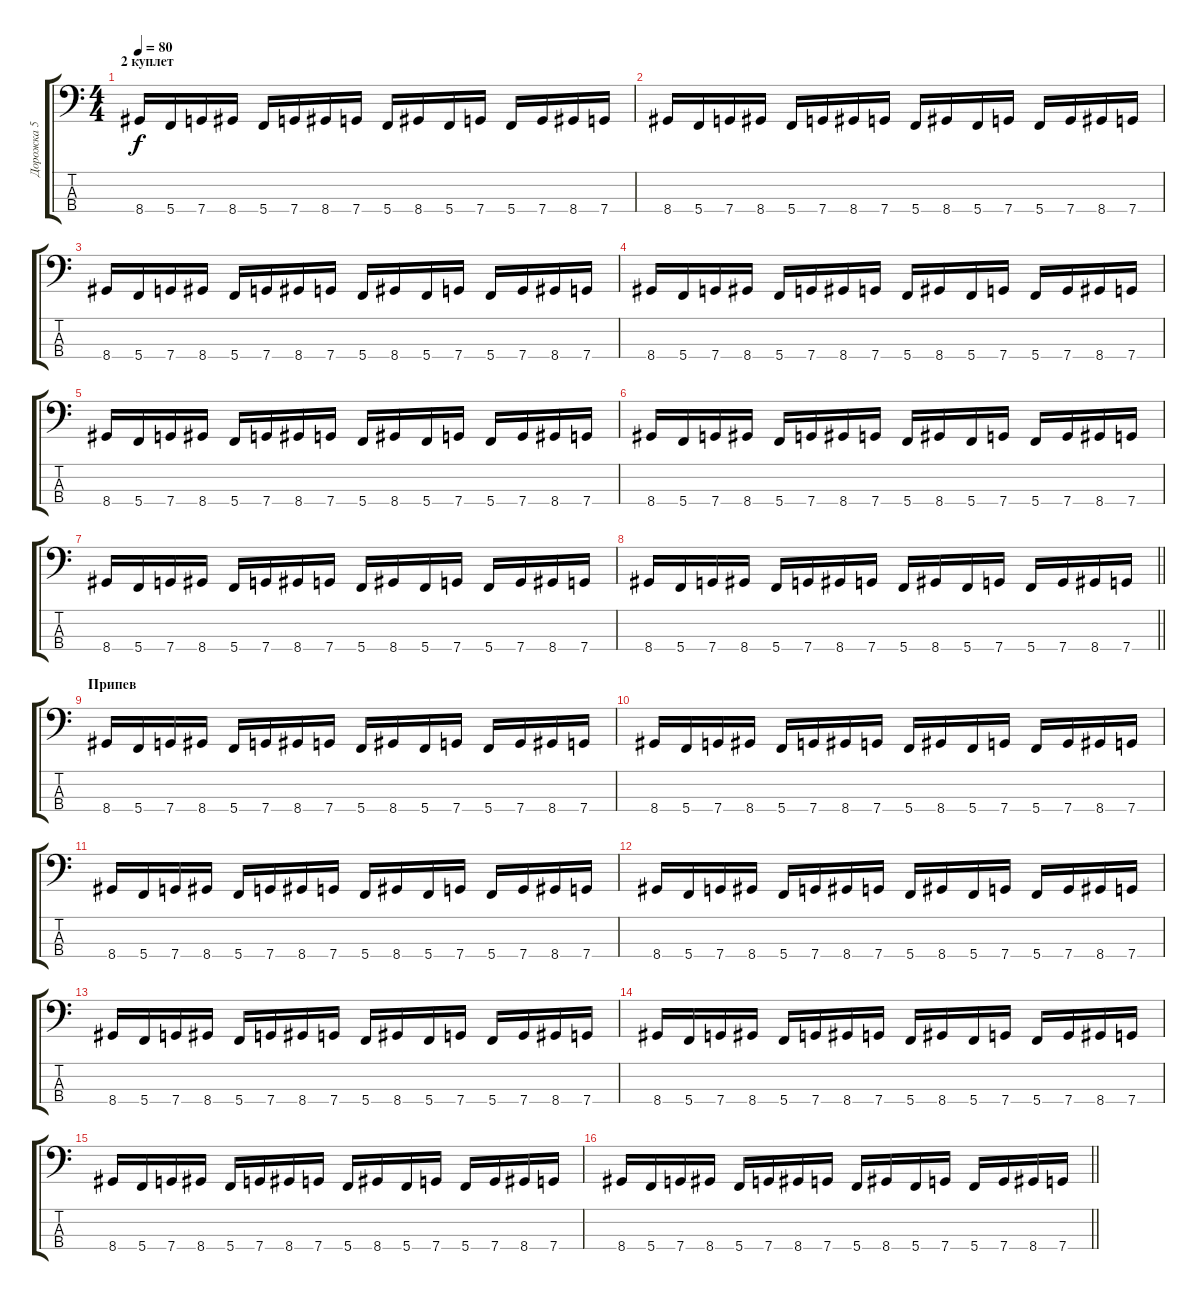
\track ("Дорожка 5" "Дорожка 5") {instrument electricbassfinger}
\staff {score tabs}
\tuning (F2 C2 G1 C1) {hide}
\ts (4 4)
\section ("" "2 куплет")
\tempo 80
\clef f4
\ks c
8.4.16{dy f} 5.4.16 7.4.16 8.4.16 5.4.16 7.4.16 8.4.16 7.4.16 5.4.16 8.4.16 5.4.16 7.4.16 5.4.16 7.4.16 8.4.16 7.4.16 |
8.4.16 5.4.16 7.4.16 8.4.16 5.4.16 7.4.16 8.4.16 7.4.16 5.4.16 8.4.16 5.4.16 7.4.16 5.4.16 7.4.16 8.4.16 7.4.16 |
8.4.16 5.4.16 7.4.16 8.4.16 5.4.16 7.4.16 8.4.16 7.4.16 5.4.16 8.4.16 5.4.16 7.4.16 5.4.16 7.4.16 8.4.16 7.4.16 |
8.4.16 5.4.16 7.4.16 8.4.16 5.4.16 7.4.16 8.4.16 7.4.16 5.4.16 8.4.16 5.4.16 7.4.16 5.4.16 7.4.16 8.4.16 7.4.16 |
8.4.16 5.4.16 7.4.16 8.4.16 5.4.16 7.4.16 8.4.16 7.4.16 5.4.16 8.4.16 5.4.16 7.4.16 5.4.16 7.4.16 8.4.16 7.4.16 |
8.4.16 5.4.16 7.4.16 8.4.16 5.4.16 7.4.16 8.4.16 7.4.16 5.4.16 8.4.16 5.4.16 7.4.16 5.4.16 7.4.16 8.4.16 7.4.16 |
8.4.16 5.4.16 7.4.16 8.4.16 5.4.16 7.4.16 8.4.16 7.4.16 5.4.16 8.4.16 5.4.16 7.4.16 5.4.16 7.4.16 8.4.16 7.4.16 |
\barLineRight lightlight
8.4.16 5.4.16 7.4.16 8.4.16 5.4.16 7.4.16 8.4.16 7.4.16 5.4.16 8.4.16 5.4.16 7.4.16 5.4.16 7.4.16 8.4.16 7.4.16 |
\section ("" "Припев")
8.4.16 5.4.16 7.4.16 8.4.16 5.4.16 7.4.16 8.4.16 7.4.16 5.4.16 8.4.16 5.4.16 7.4.16 5.4.16 7.4.16 8.4.16 7.4.16 |
8.4.16 5.4.16 7.4.16 8.4.16 5.4.16 7.4.16 8.4.16 7.4.16 5.4.16 8.4.16 5.4.16 7.4.16 5.4.16 7.4.16 8.4.16 7.4.16 |
8.4.16 5.4.16 7.4.16 8.4.16 5.4.16 7.4.16 8.4.16 7.4.16 5.4.16 8.4.16 5.4.16 7.4.16 5.4.16 7.4.16 8.4.16 7.4.16 |
8.4.16 5.4.16 7.4.16 8.4.16 5.4.16 7.4.16 8.4.16 7.4.16 5.4.16 8.4.16 5.4.16 7.4.16 5.4.16 7.4.16 8.4.16 7.4.16 |
8.4.16 5.4.16 7.4.16 8.4.16 5.4.16 7.4.16 8.4.16 7.4.16 5.4.16 8.4.16 5.4.16 7.4.16 5.4.16 7.4.16 8.4.16 7.4.16 |
8.4.16 5.4.16 7.4.16 8.4.16 5.4.16 7.4.16 8.4.16 7.4.16 5.4.16 8.4.16 5.4.16 7.4.16 5.4.16 7.4.16 8.4.16 7.4.16 |
8.4.16 5.4.16 7.4.16 8.4.16 5.4.16 7.4.16 8.4.16 7.4.16 5.4.16 8.4.16 5.4.16 7.4.16 5.4.16 7.4.16 8.4.16 7.4.16 |
\barLineRight lightlight
8.4.16 5.4.16 7.4.16 8.4.16 5.4.16 7.4.16 8.4.16 7.4.16 5.4.16 8.4.16 5.4.16 7.4.16 5.4.16 7.4.16 8.4.16 7.4.16
